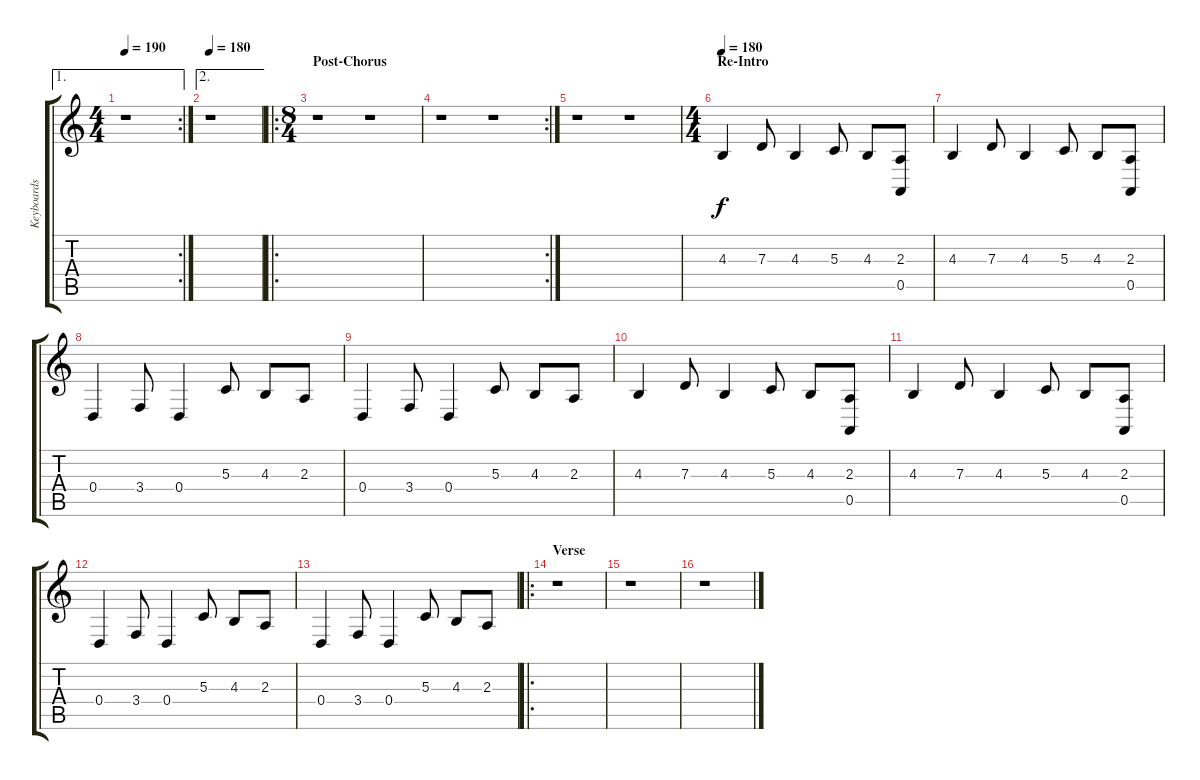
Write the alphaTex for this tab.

\track ("Keyboards (Studio)" "Keyboards ") {instrument fx4atmosphere}
\staff {score tabs}
\tuning (E4 B3 G3 D3 A2 E2) {hide}
\ae 1
\rc 2
\ts (4 4)
\tempo 190
\clef g2
\ks c
r.1{dy f} |
\ae 2
\tempo 180
r.1 |
\ro
\ts (8 4)
\section ("" "Post-Chorus")
r.1 r.1 |
\rc 2
r.1 r.1 |
r.1 r.1 |
\ts (4 4)
\section ("" "Re-Intro")
\tempo 180
4.3.4 7.3.8 4.3.4 5.3.8 4.3.8 (2.3 0.5).8 |
4.3.4 7.3.8 4.3.4 5.3.8 4.3.8 (2.3 0.5).8 |
0.4.4 3.4.8 0.4.4 5.3.8 4.3.8 2.3.8 |
0.4.4 3.4.8 0.4.4 5.3.8 4.3.8 2.3.8 |
4.3.4 7.3.8 4.3.4 5.3.8 4.3.8 (2.3 0.5).8 |
4.3.4 7.3.8 4.3.4 5.3.8 4.3.8 (2.3 0.5).8 |
0.4.4 3.4.8 0.4.4 5.3.8 4.3.8 2.3.8 |
0.4.4 3.4.8 0.4.4 5.3.8 4.3.8 2.3.8 |
\ro
\section ("" "Verse")
r.1 |
r.1 |
r.1
